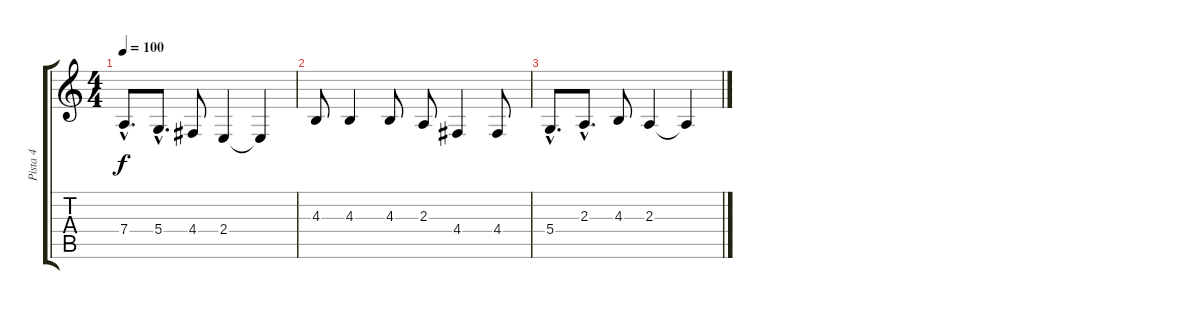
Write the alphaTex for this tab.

\track ("Pista 4" "Pista 4") {instrument violin}
\staff {score tabs}
\tuning (E4 B3 G3 D3 A2 E2) {hide}
\ts (4 4)
\tempo 100
\clef g2
\ks c
7.4{hac}.8{d dy f} 5.4{hac}.8{d} 4.4.8 2.4.4 2.4{t}.4 |
4.3.8 4.3.4 4.3.8 2.3.8 4.4.4 4.4.8 |
5.4{hac}.8{d} 2.3{hac}.8{d} 4.3.8 2.3.4 2.3{t}.4
